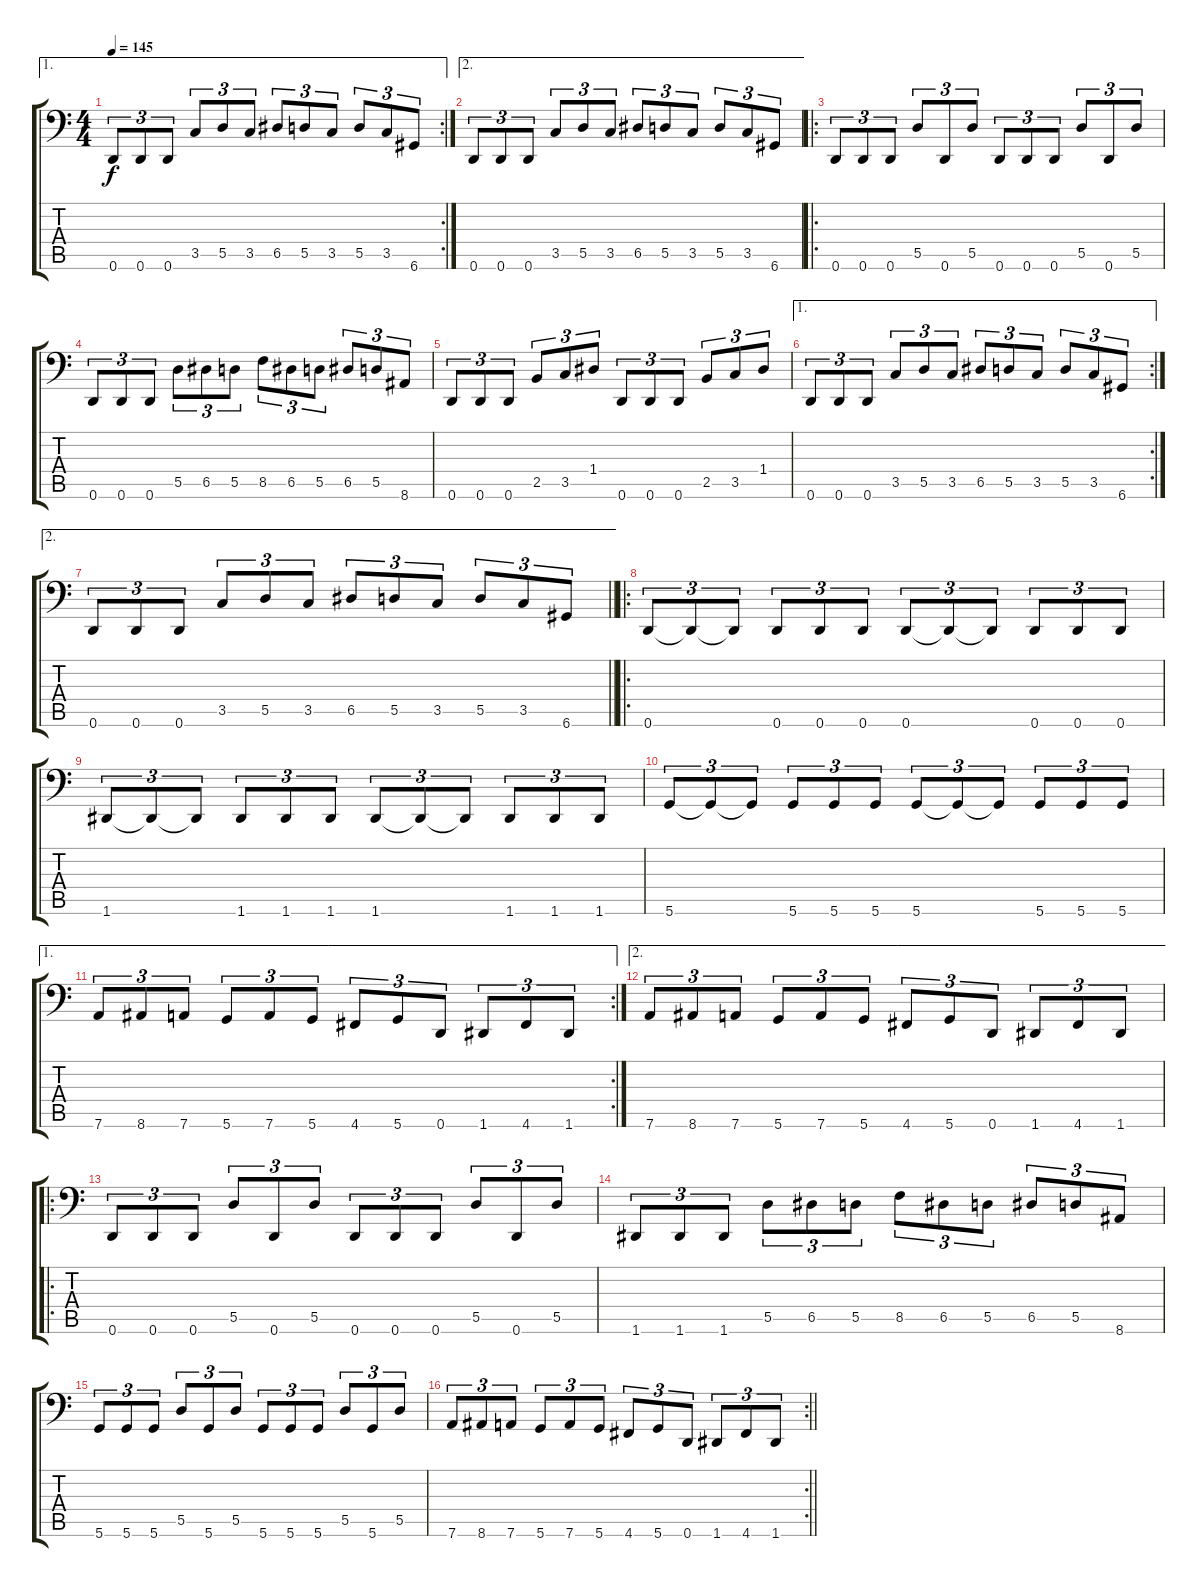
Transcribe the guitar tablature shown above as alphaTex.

\track "" {instrument slapbass2}
\staff {score tabs}
\tuning (E3 B2 G2 D2 A1 D1) {hide}
\ae 1
\rc 2
\ts (4 4)
\tempo 145
\clef f4
\ks c
0.6.8{tu (3 2) dy f} 0.6.8{tu (3 2)} 0.6.8{tu (3 2)} 3.5.8{tu (3 2)} 5.5.8{tu (3 2)} 3.5.8{tu (3 2)} 6.5.8{tu (3 2)} 5.5.8{tu (3 2)} 3.5.8{tu (3 2)} 5.5.8{tu (3 2)} 3.5.8{tu (3 2)} 6.6.8{tu (3 2)} |
\ae 2
0.6.8{tu (3 2)} 0.6.8{tu (3 2)} 0.6.8{tu (3 2)} 3.5.8{tu (3 2)} 5.5.8{tu (3 2)} 3.5.8{tu (3 2)} 6.5.8{tu (3 2)} 5.5.8{tu (3 2)} 3.5.8{tu (3 2)} 5.5.8{tu (3 2)} 3.5.8{tu (3 2)} 6.6.8{tu (3 2)} |
\ro
0.6.8{tu (3 2)} 0.6.8{tu (3 2)} 0.6.8{tu (3 2)} 5.5.8{tu (3 2)} 0.6.8{tu (3 2)} 5.5.8{tu (3 2)} 0.6.8{tu (3 2)} 0.6.8{tu (3 2)} 0.6.8{tu (3 2)} 5.5.8{tu (3 2)} 0.6.8{tu (3 2)} 5.5.8{tu (3 2)} |
0.6.8{tu (3 2)} 0.6.8{tu (3 2)} 0.6.8{tu (3 2)} 5.5.8{tu (3 2)} 6.5.8{tu (3 2)} 5.5.8{tu (3 2)} 8.5.8{tu (3 2)} 6.5.8{tu (3 2)} 5.5.8{tu (3 2)} 6.5.8{tu (3 2)} 5.5.8{tu (3 2)} 8.6.8{tu (3 2)} |
0.6.8{tu (3 2)} 0.6.8{tu (3 2)} 0.6.8{tu (3 2)} 2.5.8{tu (3 2)} 3.5.8{tu (3 2)} 1.4.8{tu (3 2)} 0.6.8{tu (3 2)} 0.6.8{tu (3 2)} 0.6.8{tu (3 2)} 2.5.8{tu (3 2)} 3.5.8{tu (3 2)} 1.4.8{tu (3 2)} |
\ae 1
\rc 2
0.6.8{tu (3 2)} 0.6.8{tu (3 2)} 0.6.8{tu (3 2)} 3.5.8{tu (3 2)} 5.5.8{tu (3 2)} 3.5.8{tu (3 2)} 6.5.8{tu (3 2)} 5.5.8{tu (3 2)} 3.5.8{tu (3 2)} 5.5.8{tu (3 2)} 3.5.8{tu (3 2)} 6.6.8{tu (3 2)} |
\ae 2
\barLineRight lightlight
0.6.8{tu (3 2)} 0.6.8{tu (3 2)} 0.6.8{tu (3 2)} 3.5.8{tu (3 2)} 5.5.8{tu (3 2)} 3.5.8{tu (3 2)} 6.5.8{tu (3 2)} 5.5.8{tu (3 2)} 3.5.8{tu (3 2)} 5.5.8{tu (3 2)} 3.5.8{tu (3 2)} 6.6.8{tu (3 2)} |
\ro
0.6.8{tu (3 2)} 0.6{t}.8{tu (3 2)} 0.6{t}.8{tu (3 2)} 0.6.8{tu (3 2)} 0.6.8{tu (3 2)} 0.6.8{tu (3 2)} 0.6.8{tu (3 2)} 0.6{t}.8{tu (3 2)} 0.6{t}.8{tu (3 2)} 0.6.8{tu (3 2)} 0.6.8{tu (3 2)} 0.6.8{tu (3 2)} |
1.6.8{tu (3 2)} 1.6{t}.8{tu (3 2)} 1.6{t}.8{tu (3 2)} 1.6.8{tu (3 2)} 1.6.8{tu (3 2)} 1.6.8{tu (3 2)} 1.6.8{tu (3 2)} 1.6{t}.8{tu (3 2)} 1.6{t}.8{tu (3 2)} 1.6.8{tu (3 2)} 1.6.8{tu (3 2)} 1.6.8{tu (3 2)} |
5.6.8{tu (3 2)} 5.6{t}.8{tu (3 2)} 5.6{t}.8{tu (3 2)} 5.6.8{tu (3 2)} 5.6.8{tu (3 2)} 5.6.8{tu (3 2)} 5.6.8{tu (3 2)} 5.6{t}.8{tu (3 2)} 5.6{t}.8{tu (3 2)} 5.6.8{tu (3 2)} 5.6.8{tu (3 2)} 5.6.8{tu (3 2)} |
\ae 1
\rc 2
7.6.8{tu (3 2)} 8.6.8{tu (3 2)} 7.6.8{tu (3 2)} 5.6.8{tu (3 2)} 7.6.8{tu (3 2)} 5.6.8{tu (3 2)} 4.6.8{tu (3 2)} 5.6.8{tu (3 2)} 0.6.8{tu (3 2)} 1.6.8{tu (3 2)} 4.6.8{tu (3 2)} 1.6.8{tu (3 2)} |
\ae 2
7.6.8{tu (3 2)} 8.6.8{tu (3 2)} 7.6.8{tu (3 2)} 5.6.8{tu (3 2)} 7.6.8{tu (3 2)} 5.6.8{tu (3 2)} 4.6.8{tu (3 2)} 5.6.8{tu (3 2)} 0.6.8{tu (3 2)} 1.6.8{tu (3 2)} 4.6.8{tu (3 2)} 1.6.8{tu (3 2)} |
\ro
0.6.8{tu (3 2)} 0.6.8{tu (3 2)} 0.6.8{tu (3 2)} 5.5.8{tu (3 2)} 0.6.8{tu (3 2)} 5.5.8{tu (3 2)} 0.6.8{tu (3 2)} 0.6.8{tu (3 2)} 0.6.8{tu (3 2)} 5.5.8{tu (3 2)} 0.6.8{tu (3 2)} 5.5.8{tu (3 2)} |
1.6.8{tu (3 2)} 1.6.8{tu (3 2)} 1.6.8{tu (3 2)} 5.5.8{tu (3 2)} 6.5.8{tu (3 2)} 5.5.8{tu (3 2)} 8.5.8{tu (3 2)} 6.5.8{tu (3 2)} 5.5.8{tu (3 2)} 6.5.8{tu (3 2)} 5.5.8{tu (3 2)} 8.6.8{tu (3 2)} |
5.6.8{tu (3 2)} 5.6.8{tu (3 2)} 5.6.8{tu (3 2)} 5.5.8{tu (3 2)} 5.6.8{tu (3 2)} 5.5.8{tu (3 2)} 5.6.8{tu (3 2)} 5.6.8{tu (3 2)} 5.6.8{tu (3 2)} 5.5.8{tu (3 2)} 5.6.8{tu (3 2)} 5.5.8{tu (3 2)} |
\rc 2
\barLineRight lightlight
7.6.8{tu (3 2)} 8.6.8{tu (3 2)} 7.6.8{tu (3 2)} 5.6.8{tu (3 2)} 7.6.8{tu (3 2)} 5.6.8{tu (3 2)} 4.6.8{tu (3 2)} 5.6.8{tu (3 2)} 0.6.8{tu (3 2)} 1.6.8{tu (3 2)} 4.6.8{tu (3 2)} 1.6.8{tu (3 2)}
